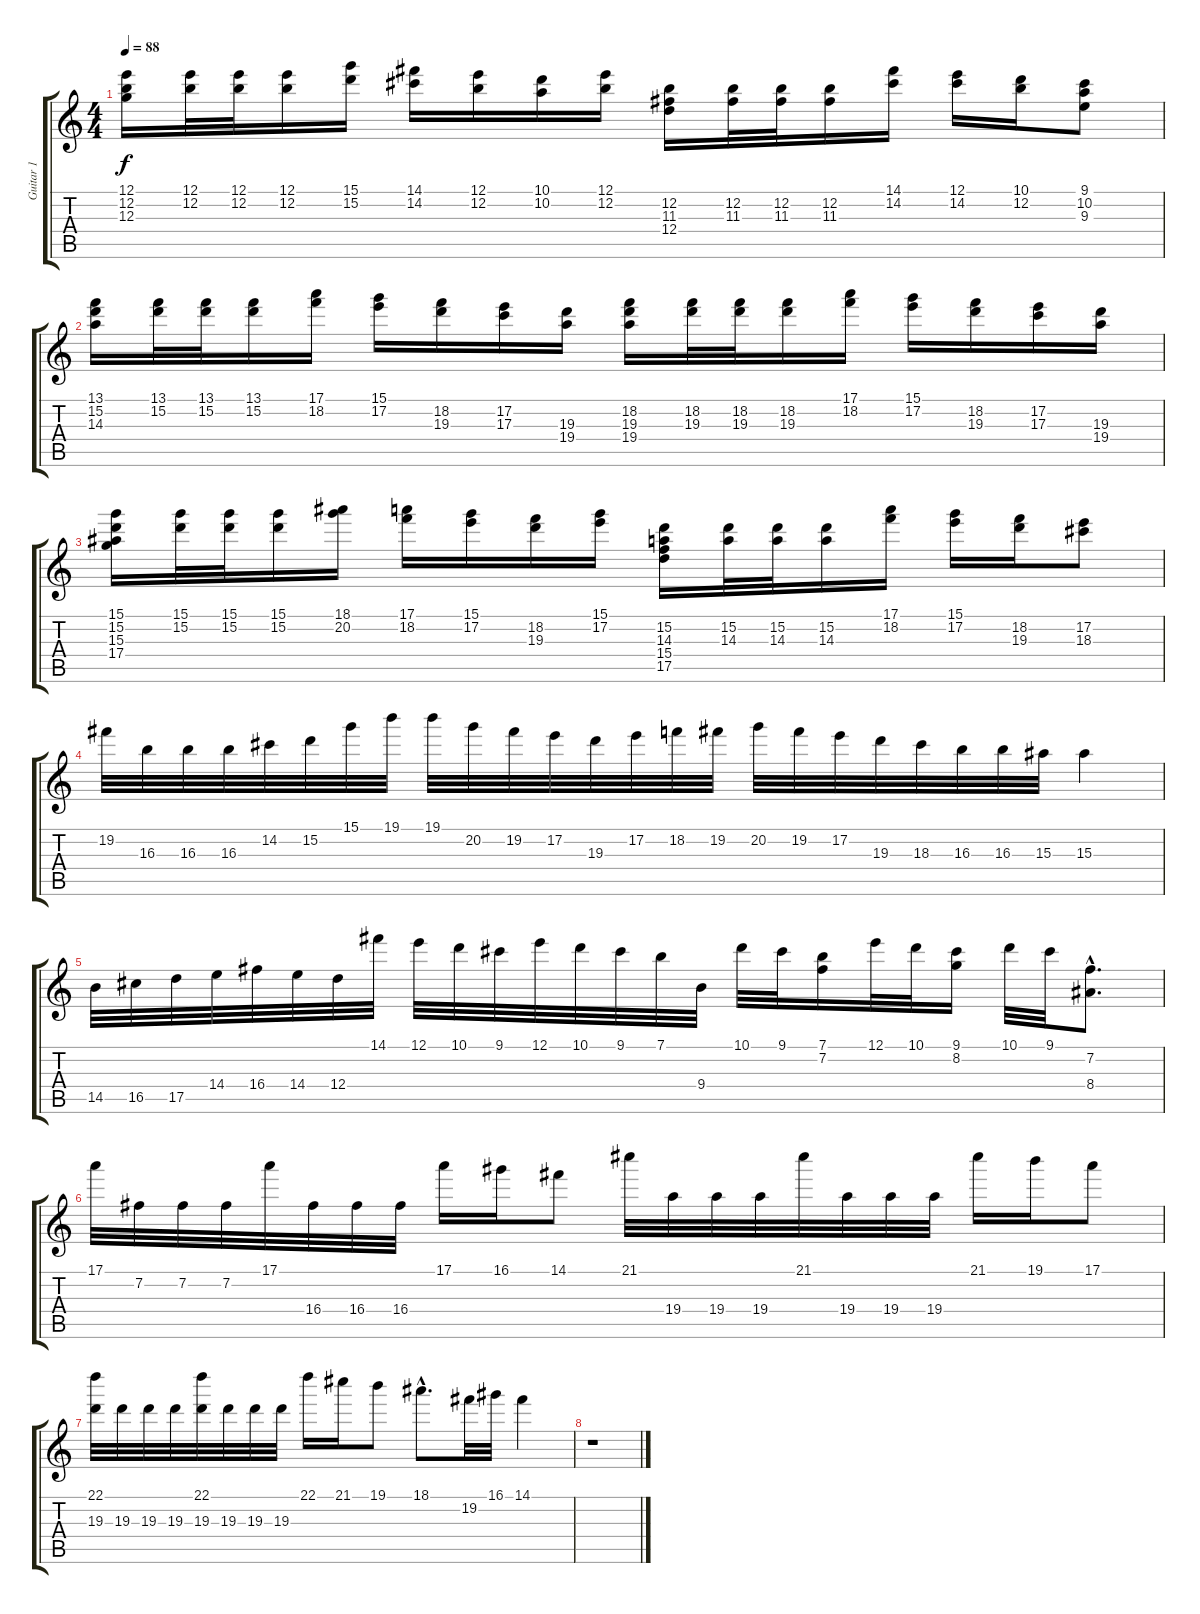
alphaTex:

\track ("Guitar 1" "Guitar 1") {instrument distortionguitar}
\staff {score tabs}
\tuning (E4 B3 G3 D3 A2 E2) {hide}
\ts (4 4)
\tempo 88
\clef g2
\ks c
(12.1 12.2 12.3).16{dy f} (12.1 12.2).32 (12.1 12.2).32 (12.1 12.2).16 (15.1 15.2).16 (14.1 14.2).16 (12.1 12.2).16 (10.1 10.2).16 (12.1 12.2).16 (12.2 11.3 12.4).16 (12.2 11.3).32 (12.2 11.3).32 (12.2 11.3).16 (14.1 14.2).16 (12.1 14.2).16 (10.1 12.2).16 (9.1 10.2 9.3).8 |
(13.1 15.2 14.3).16 (13.1 15.2).32 (13.1 15.2).32 (13.1 15.2).16 (17.1 18.2).16 (15.1 17.2).16 (18.2 19.3).16 (17.2 17.3).16 (19.3 19.4).16 (18.2 19.3 19.4).16 (18.2 19.3).32 (18.2 19.3).32 (18.2 19.3).16 (17.1 18.2).16 (15.1 17.2).16 (18.2 19.3).16 (17.2 17.3).16 (19.3 19.4).16 |
(15.1 15.2 15.3 17.4).16 (15.1 15.2).32 (15.1 15.2).32 (15.1 15.2).16 (18.1 20.2).16 (17.1 18.2).16 (15.1 17.2).16 (18.2 19.3).16 (15.1 17.2).16 (15.2 14.3 15.4 17.5).16 (15.2 14.3).32 (15.2 14.3).32 (15.2 14.3).16 (17.1 18.2).16 (15.1 17.2).16 (18.2 19.3).16 (17.2 18.3).8 |
19.2.32 16.3.32 16.3.32 16.3.32 14.2.32 15.2.32 15.1.32 19.1.32 19.1.32 20.2.32 19.2.32 17.2.32 19.3.32 17.2.32 18.2.32 19.2.32 20.2.32 19.2.32 17.2.32 19.3.32 18.3.32 16.3.32 16.3.32 15.3.32 15.3.4 |
14.5.32 16.5.32 17.5.32 14.4.32 16.4.32 14.4.32 12.4.32 14.1.32 12.1.32 10.1.32 9.1.32 12.1.32 10.1.32 9.1.32 7.1.32 9.4.32 10.1.32 9.1.32 (7.1 7.2).16 12.1.32 10.1.32 (9.1 8.2).16 10.1.32 9.1.32 (7.2{hac} 8.4{hac}).8{d} |
17.1.32 7.2.32 7.2.32 7.2.32 17.1.32 16.4.32 16.4.32 16.4.32 17.1.16 16.1.16 14.1.8 21.1.32 19.4.32 19.4.32 19.4.32 21.1.32 19.4.32 19.4.32 19.4.32 21.1.16 19.1.16 17.1.8 |
(22.1 19.3).32 19.3.32 19.3.32 19.3.32 (22.1 19.3).32 19.3.32 19.3.32 19.3.32 22.1.16 21.1.16 19.1.8 18.1{hac}.8{d} 19.2.32 16.1.32 14.1.4 |
r.1
